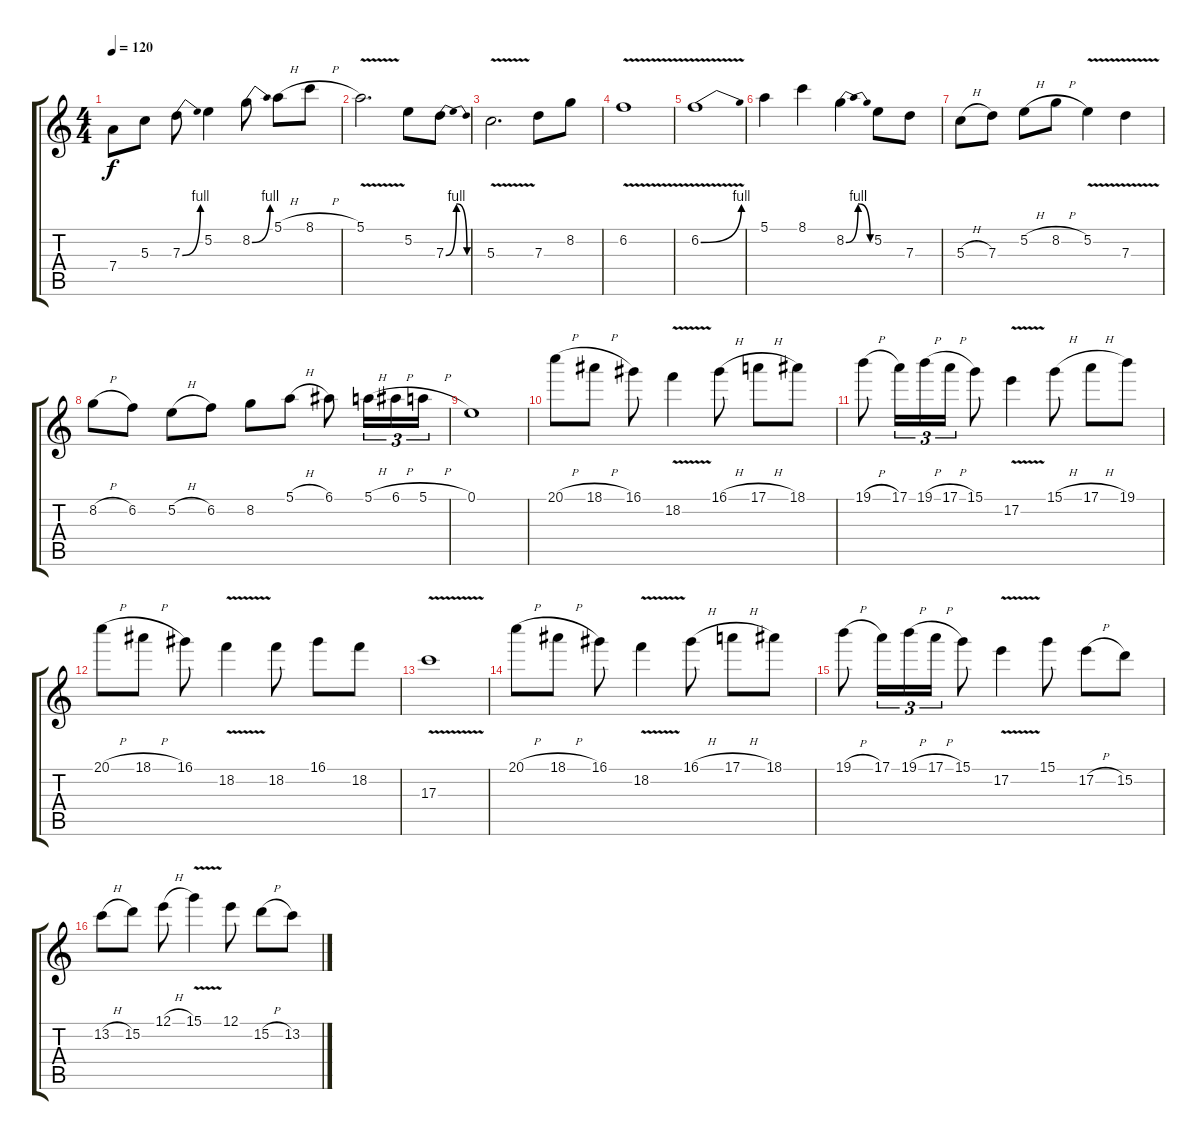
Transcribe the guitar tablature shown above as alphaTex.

\track "" {instrument distortionguitar}
\staff {score tabs}
\tuning (E4 B3 G3 D3 A2 E2) {hide}
\ts (4 4)
\tempo 120
\clef g2
\ks c
7.4.8{dy f} 5.3.8 7.3{be (bend 0 0 60 4)}.8 5.2.4 8.2{be (bend 0 0 60 4)}.8 5.1{h}.8 8.1{h}.8 |
5.1{v}.2{d} 5.2.8 7.3{be (bendrelease 0 0 5 4 5 4 60 0)}.8 |
5.3{v}.2{d} 7.3.8 8.2.8 |
6.2{v}.1 |
6.2{be (bend 0 0 60 4) v}.1 |
5.1.4 8.1.4 8.2{be (bendrelease 0 0 15 4 50 4 60 0)}.4 5.2.8 7.3.8 |
5.3{h}.8 7.3.8 5.2{h}.8 8.2{h}.8 5.2{v}.4 7.3{v}.4 |
8.2{h}.8 6.2.8 5.2{h}.8 6.2.8 8.2.8 5.1{h}.8 6.1.8 5.1{h}.16{tu (3 2)} 6.1{h}.16{tu (3 2)} 5.1{h}.16{tu (3 2)} |
0.1.1 |
20.1{h}.8 18.1{h}.8 16.1.8 18.2{v}.4 16.1{h}.8 17.1{h}.8 18.1.8 |
19.1{h}.8 17.1.16{tu (3 2)} 19.1{h}.16{tu (3 2)} 17.1{h}.16{tu (3 2)} 15.1.8 17.2{v}.4 15.1{h}.8 17.1{h}.8 19.1.8 |
20.1{h}.8 18.1{h}.8 16.1.8 18.2{v}.4 18.2.8 16.1.8 18.2.8 |
17.3{v}.1 |
20.1{h}.8 18.1{h}.8 16.1.8 18.2{v}.4 16.1{h}.8 17.1{h}.8 18.1.8 |
19.1{h}.8 17.1.16{tu (3 2)} 19.1{h}.16{tu (3 2)} 17.1{h}.16{tu (3 2)} 15.1.8 17.2{v}.4 15.1.8 17.2{h}.8 15.2.8 |
13.2{h}.8 15.2.8 12.1{h}.8 15.1{v}.4 12.1.8 15.2{h}.8 13.2.8
